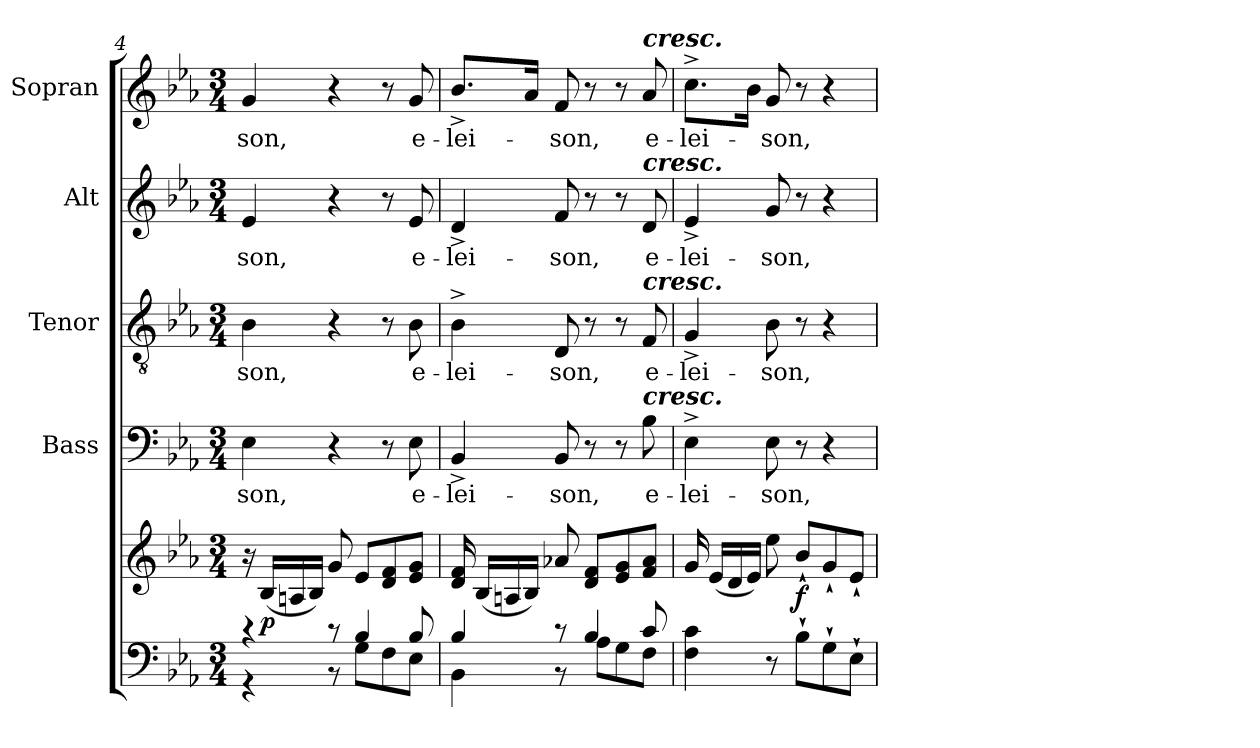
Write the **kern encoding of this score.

**kern	**kern	**dynam	**kern	**text	**kern	**text	**kern	**text	**kern	**text
*part5	*part5	*part5	*part4	*part4	*part3	*part3	*part2	*part2	*part1	*part1
*staff6	*staff5	*staff5/6	*staff4	*staff4	*staff3	*staff3	*staff2	*staff2	*staff1	*staff1
*	*	*	*I"Bass	*	*I"Tenor	*	*I"Alt	*	*I"Sopran	*
*	*	*	*I'B.	*	*I'T.	*	*I'A.	*	*I'S.	*
*clefF4	*clefG2	*	*clefF4	*	*clefGv2	*	*clefG2	*	*clefG2	*
*k[b-e-a-]	*k[b-e-a-]	*	*k[b-e-a-]	*	*k[b-e-a-]	*	*k[b-e-a-]	*	*k[b-e-a-]	*
*E-:	*E-:	*	*E-:	*	*E-:	*	*E-:	*	*E-:	*
*M3/4	*M3/4	*	*M3/4	*	*M3/4	*	*M3/4	*	*M3/4	*
=4	=4	=4	=4	=4	=4	=4	=4	=4	=4	=4
*^	*	*	*	*	*	*	*	*	*	*
!	!	!	!	!	!LO:LY:b	!	!LO:LY:b	!	!LO:LY:b	!	!LO:LY:b
4r	4r	16r	.	4E-\	-son,	4B-\	-son,	4e-/	-son,	4g/	-son,
!	!	!	!LO:DY:b	!	!	!	!	!	!	!	!
.	.	(<16B-/LL	p	.	.	.	.	.	.	.	.
.	.	16An/	.	.	.	.	.	.	.	.	.
.	.	16B-/JJ)	.	.	.	.	.	.	.	.	.
8r	8r	8g/	.	4r	.	4r	.	4r	.	4r	.
4B-/	8G\L	8e-/L	.	.	.	.	.	.	.	.	.
.	8F\	8d/ 8f/	.	8r	.	8r	.	8r	.	8r	.
!	!	!	!	!	!LO:LY:b	!	!LO:LY:b	!	!LO:LY:b	!	!LO:LY:b
8B-/	8E-\J	8e-/ 8g/J	.	8E-\	e-	8B-\	e-	8e-/	e-	8g/	e-
=5	=5	=5	=5	=5	=5	=5	=5	=5	=5	=5	=5
!	!	!	!	!	!LO:LY:b	!	!LO:LY:b	!	!LO:LY:b	!	!LO:LY:b
4B-/	4BB-\	16d/ 16f/	.	4BB-^</	-lei-	4B-^>\	-lei-	4d^</	-lei-	8.b-^</L	-lei-
.	.	(<16B-/LL	.	.	.	.	.	.	.	.	.
.	.	16An/	.	.	.	.	.	.	.	.	.
.	.	16B-/JJ)	.	.	.	.	.	.	.	16a-/Jk	.
!	!	!	!	!	!LO:LY:b	!	!LO:LY:b	!	!LO:LY:b	!	!LO:LY:b
8r	8r	8a-X/	.	8BB-/	-son,	8D/	-son,	8f/	-son,	8f/	-son,
4B-/	8A-\L	8d/ 8f/L	.	8r	.	8r	.	8r	.	8r	.
.	8G\	8e-/ 8g/	.	8r	.	8r	.	8r	.	8r	.
!	!	!	!	!	!	!	!	!	!	!LO:TX:a:Bi:t=cresc.	!
!	!	!	!	!	!	!	!	!LO:TX:a:Bi:t=cresc.	!	!	!
!	!	!	!	!	!	!LO:TX:a:Bi:t=cresc.	!	!	!	!	!
!	!	!	!	!LO:TX:a:Bi:t=cresc.	!	!	!	!	!	!	!
!	!	!	!	!	!LO:LY:b	!	!LO:LY:b	!	!LO:LY:b	!	!LO:LY:b
8c/	8F\J	8f/ 8a-/J	.	8B-\	e-	8F/	e-	8d/	e-	8a-/	e-
!!LO:LB:g=z
=6	=6	=6	=6	=6	=6	=6	=6	=6	=6	=6	=6
!	!	!	!	!	!LO:LY:b	!	!LO:LY:b	!	!LO:LY:b	!	!LO:LY:b
*v	*v	*	*	*	*	*	*	*	*	*	*
4F\ 4c\	16g/	.	4E-^>\	-lei-	4G^</	-lei-	4e-^</	-lei-	8.cc^>\L	-lei-
.	(<16e-/LL	.	.	.	.	.	.	.	.	.
.	16d/	.	.	.	.	.	.	.	.	.
.	16e-/JJ)	.	.	.	.	.	.	.	16b-\Jk	.
!	!	!	!	!LO:LY:b	!	!LO:LY:b	!	!LO:LY:b	!	!LO:LY:b
8r	8ee-\	.	8E-\	-son,	8B-\	-son,	8g/	-son,	8g/	-son,
!	!	!LO:DY:b	!	!	!	!	!	!	!	!
8B-`>\L	8b-`</L	f	8r	.	8r	.	8r	.	8r	.
8G`>\	8g`</	.	4r	.	4r	.	4r	.	4r	.
8E-`>\J	8e-`</J	.	.	.	.	.	.	.	.	.
=	=	=	=	=	=	=	=	=	=	=
*-	*-	*-	*-	*-	*-	*-	*-	*-	*-	*-
